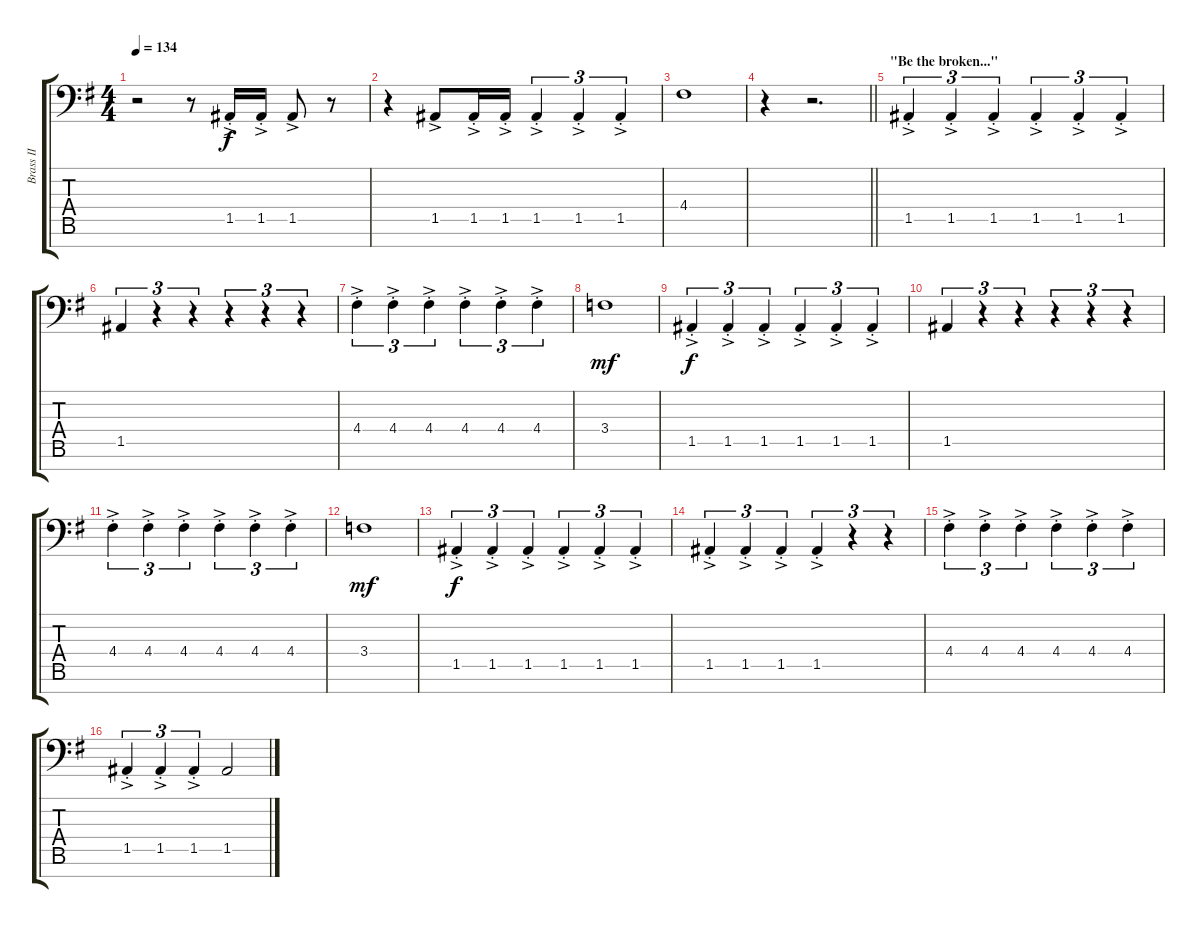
\track ("Brass II" "Brass II") {instrument trombone}
\staff {score tabs}
\tuning (E4 B3 G3 D3 A2 E2 B1) {hide}
\ts (4 4)
\tempo 134
\clef f4
\ks g
r.2{dy f volume 6} r.8 1.5{ac st}.16 1.5{ac st}.16 1.5{ac}.8 r.8 |
r.4 1.5{ac}.8 1.5{ac st}.16 1.5{ac st}.16 1.5{ac st}.4{tu (3 2)} 1.5{ac st}.4{tu (3 2)} 1.5{ac st}.4{tu (3 2)} |
4.4.1{volume 4} |
\barLineRight lightlight
r.4 r.2{d volume 0} |
\section ("" "\"Be the broken...\"")
1.5{ac st}.4{tu (3 2) volume 6} 1.5{ac st}.4{tu (3 2)} 1.5{ac st}.4{tu (3 2)} 1.5{ac st}.4{tu (3 2)} 1.5{ac st}.4{tu (3 2)} 1.5{ac st}.4{tu (3 2)} |
1.5.4{tu (3 2)} r.4{tu (3 2)} r.4{tu (3 2)} r.4{tu (3 2)} r.4{tu (3 2)} r.4{tu (3 2)} |
4.4{ac st}.4{tu (3 2)} 4.4{ac st}.4{tu (3 2)} 4.4{ac st}.4{tu (3 2)} 4.4{ac st}.4{tu (3 2)} 4.4{ac st}.4{tu (3 2)} 4.4{ac st}.4{tu (3 2)} |
3.4.1{dy mf} |
1.5{ac st}.4{tu (3 2) dy f} 1.5{ac st}.4{tu (3 2)} 1.5{ac st}.4{tu (3 2)} 1.5{ac st}.4{tu (3 2)} 1.5{ac st}.4{tu (3 2)} 1.5{ac st}.4{tu (3 2)} |
1.5.4{tu (3 2)} r.4{tu (3 2)} r.4{tu (3 2)} r.4{tu (3 2)} r.4{tu (3 2)} r.4{tu (3 2)} |
4.4{ac st}.4{tu (3 2)} 4.4{ac st}.4{tu (3 2)} 4.4{ac st}.4{tu (3 2)} 4.4{ac st}.4{tu (3 2)} 4.4{ac st}.4{tu (3 2)} 4.4{ac st}.4{tu (3 2)} |
3.4.1{dy mf} |
1.5{ac st}.4{tu (3 2) dy f} 1.5{ac st}.4{tu (3 2)} 1.5{ac st}.4{tu (3 2)} 1.5{ac st}.4{tu (3 2)} 1.5{ac st}.4{tu (3 2)} 1.5{ac st}.4{tu (3 2)} |
1.5{ac st}.4{tu (3 2)} 1.5{ac st}.4{tu (3 2)} 1.5{ac st}.4{tu (3 2)} 1.5{ac st}.4{tu (3 2)} r.4{tu (3 2)} r.4{tu (3 2)} |
4.4{ac st}.4{tu (3 2)} 4.4{ac st}.4{tu (3 2)} 4.4{ac st}.4{tu (3 2)} 4.4{ac st}.4{tu (3 2)} 4.4{ac st}.4{tu (3 2)} 4.4{ac st}.4{tu (3 2)} |
1.5{ac st}.4{tu (3 2)} 1.5{ac st}.4{tu (3 2)} 1.5{ac st}.4{tu (3 2)} 1.5.2
